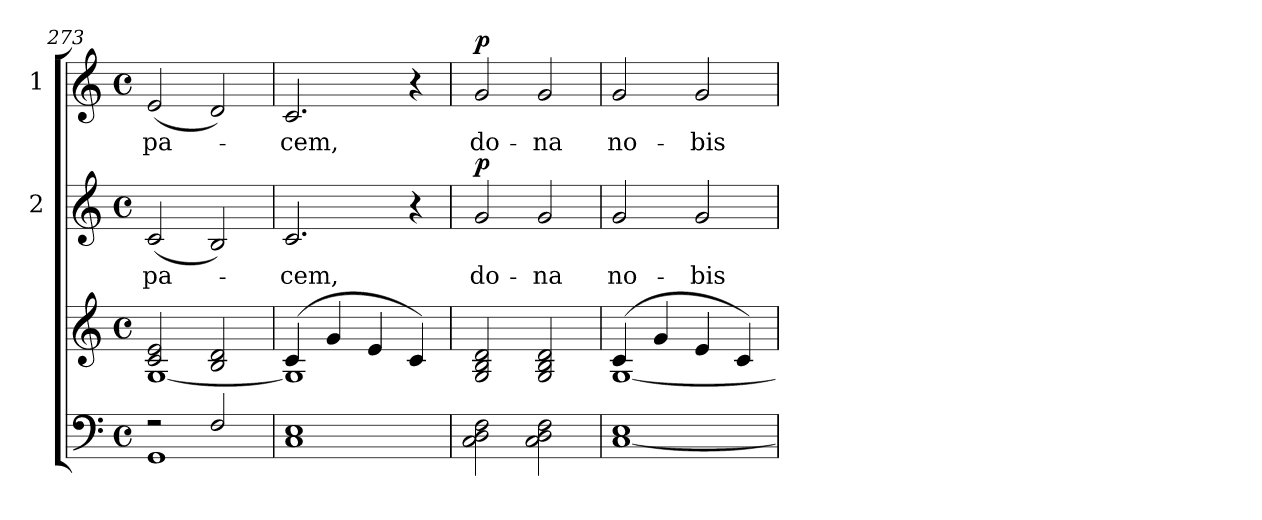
**kern	**kern	**kern	**text	**dynam	**kern	**text	**dynam
*part3	*part3	*part2	*part2	*part2	*part1	*part1	*part1
*staff4	*staff3	*staff2	*staff2	*staff2	*staff1	*staff1	*staff1
*	*	*I"2	*	*	*I"1	*	*
*clefF4	*clefG2	*clefG2	*	*	*clefG2	*	*
*k[]	*k[]	*k[]	*	*	*k[]	*	*
*C:	*C:	*C:	*	*	*C:	*	*
*M4/4	*M4/4	*M4/4	*	*	*M4/4	*	*
*met(c)	*met(c)	*met(c)	*	*	*met(c)	*	*
=273	=273	=273	=273	=273	=273	=273	=273
*^	*^	*	*	*	*	*	*
!	!	!	!	!	!LO:LY:b	!	!	!LO:LY:b	!
2rF	1GG	2c/ 2e/	[<1G	(<2c/	pa-	.	(<2e/	pa-	.
2F/	.	2B/ 2d/	.	2B/)	.	.	2d/)	.	.
!!LO:PB:g=z
=274	=274	=274	=274	=274	=274	=274	=274	=274	=274
!	!	!	!	!	!LO:LY:b	!	!	!LO:LY:b	!
1E	1C	(4c/	1G]	2.c/	-cem,	.	2.c/	-cem,	.
.	.	4g/	.	.	.	.	.	.	.
.	.	4e/	.	.	.	.	.	.	.
.	.	4c/)	.	4r	.	.	4r	.	.
*v	*v	*	*	*	*	*	*	*	*
*	*v	*v	*	*	*	*	*	*
=275	=275	=275	=275	=275	=275	=275	=275
!	!	!	!LO:LY:b	!LO:DY:a	!	!LO:LY:b	!LO:DY:a
2C\ 2D\ 2F\	2G/ 2B/ 2d/	2g/	do-	p	2g/	do-	p
!	!	!	!LO:LY:b	!	!	!LO:LY:b	!
2C\ 2D\ 2F\	2G/ 2B/ 2d/	2g/	-na	.	2g/	-na	.
=276	=276	=276	=276	=276	=276	=276	=276
*^	*^	*	*	*	*	*	*
!	!	!	!	!	!LO:LY:b	!	!	!LO:LY:b	!
1E	[<1C	(4c/	[<1G	2g/	no-	.	2g/	no-	.
.	.	4g/	.	.	.	.	.	.	.
!	!	!	!	!	!LO:LY:b	!	!	!LO:LY:b	!
.	.	4e/	.	2g/	-bis	.	2g/	-bis	.
.	.	4c/)	.	.	.	.	.	.	.
*v	*v	*	*	*	*	*	*	*	*
*	*v	*v	*	*	*	*	*	*
=	=	=	=	=	=	=	=
*-	*-	*-	*-	*-	*-	*-	*-
